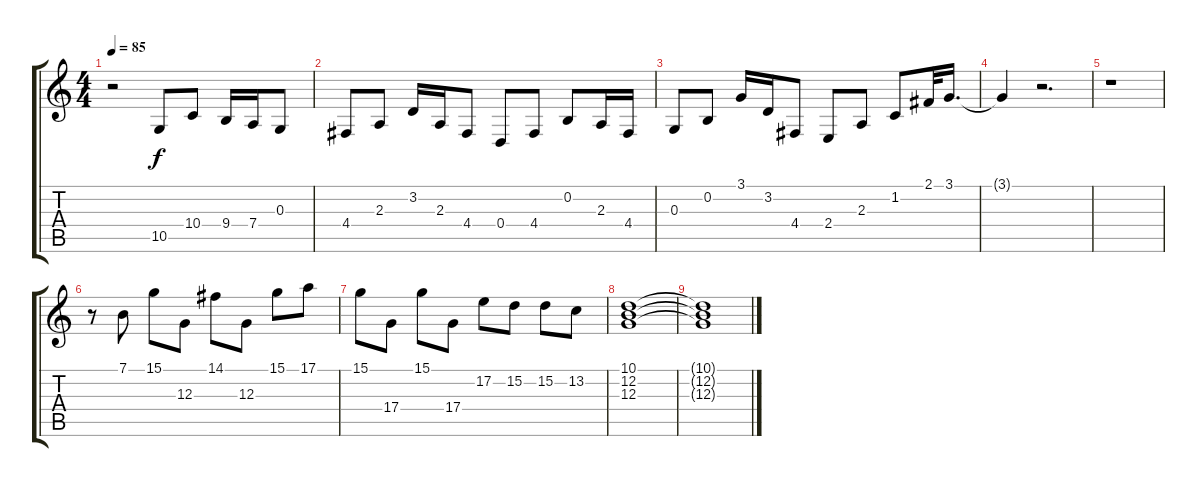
\track "" {instrument acousticgrandpiano}
\staff {score tabs}
\tuning (E4 B3 G3 D3 A2 E2) {hide}
\ts (4 4)
\tempo 85
\clef g2
\ks c
r.2{dy f} 10.5.8 10.4.8 9.4.16 7.4.16 0.3.8 |
4.4.8 2.3.8 3.2.16 2.3.16 4.4.8 0.4.8 4.4.8 0.2.8 2.3.16 4.4.16 |
0.3.8 0.2.8 3.1.16 3.2.16 4.4.8 2.4.8 2.3.8 1.2.8 2.1.32 3.1.16{d} |
3.1{t}.4 r.2{d} |
r.1 |
r.8 7.1.8 15.1.8 12.3.8 14.1.8 12.3.8 15.1.8 17.1.8 |
15.1.8 17.4.8 15.1.8 17.4.8 17.2.8 15.2.8 15.2.8 13.2.8 |
(10.1 12.2 12.3).1 |
(10.1{t} 12.2{t} 12.3{t}).1
